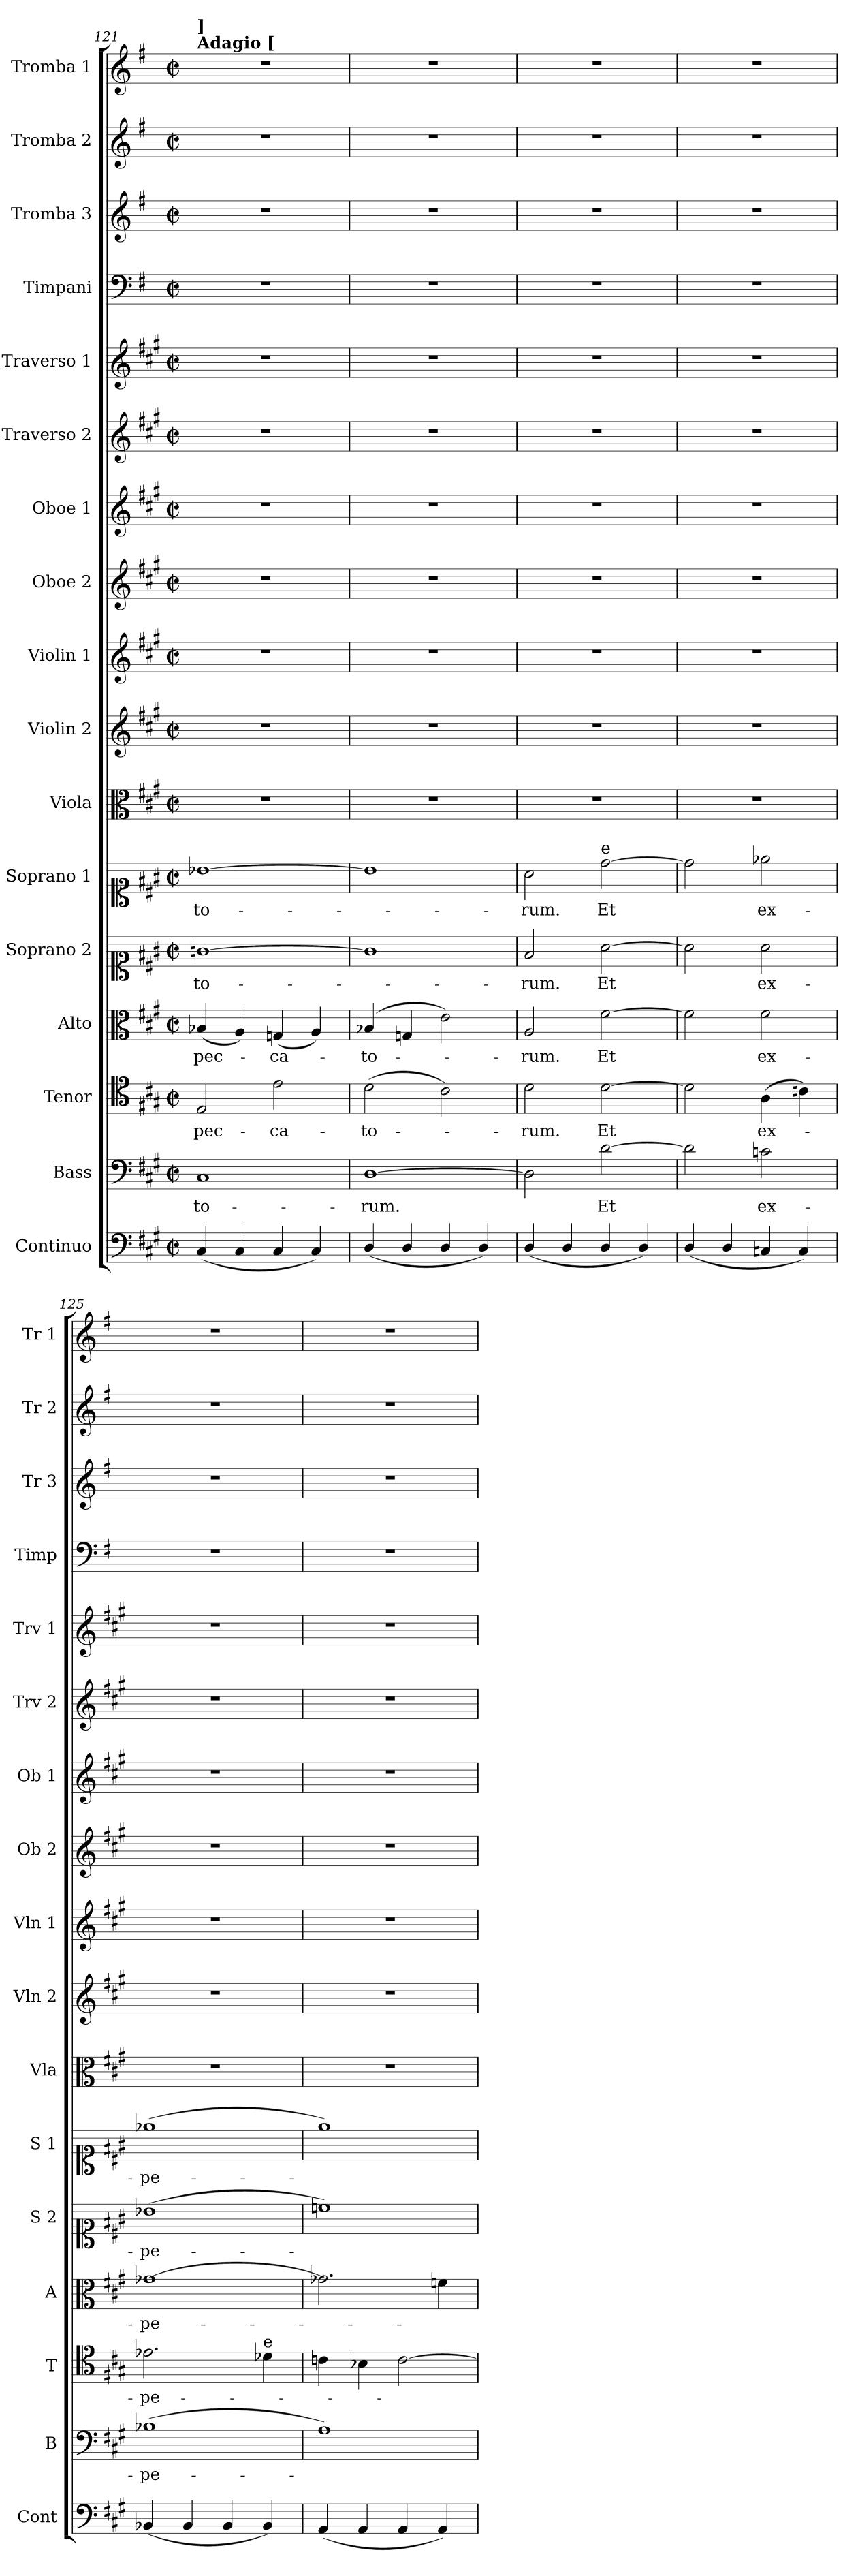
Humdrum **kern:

**kern	**kern	**text	**kern	**text	**kern	**text	**kern	**text	**kern	**text	**kern	**kern	**kern	**kern	**kern	**kern	**kern	**kern	**kern	**kern	**kern
*part17	*part16	*part16	*part15	*part15	*part14	*part14	*part13	*part13	*part12	*part12	*part11	*part10	*part9	*part8	*part7	*part6	*part5	*part4	*part3	*part2	*part1
*staff17	*staff16	*staff16	*staff15	*staff15	*staff14	*staff14	*staff13	*staff13	*staff12	*staff12	*staff11	*staff10	*staff9	*staff8	*staff7	*staff6	*staff5	*staff4	*staff3	*staff2	*staff1
*I"Continuo	*I"Bass	*	*I"Tenor	*	*I"Alto	*	*I"Soprano 2	*	*I"Soprano 1	*	*I"Viola	*I"Violin 2	*I"Violin 1	*I"Oboe 2	*I"Oboe 1	*I"Traverso 2	*I"Traverso 1	*I"Timpani	*I"Tromba 3	*I"Tromba 2	*I"Tromba 1
*I'Cont	*I'B	*	*I'T	*	*I'A	*	*I'S 2	*	*I'S 1	*	*I'Vla	*I'Vln 2	*I'Vln 1	*I'Ob 2	*I'Ob 1	*I'Trv 2	*I'Trv 1	*I'Timp	*I'Tr 3	*I'Tr 2	*I'Tr 1
!!LO:PB:g=z
*clefF4	*clefF4	*	*clefC4	*	*clefC3	*	*clefC1	*	*clefC1	*	*clefC3	*clefG2	*clefG2	*clefG2	*clefG2	*clefG2	*clefG2	*clefF4	*clefG2	*clefG2	*clefG2
*	*	*	*	*	*	*	*	*	*	*	*	*	*	*	*	*	*	*ITrd-1c-2	*ITrd-1c-2	*ITrd-1c-2	*ITrd-1c-2
*k[f#c#g#]	*k[f#c#g#]	*	*k[f#c#g#]	*	*k[f#c#g#]	*	*k[f#c#g#]	*	*k[f#c#g#]	*	*k[f#c#g#]	*k[f#c#g#]	*k[f#c#g#]	*k[f#c#g#]	*k[f#c#g#]	*k[f#c#g#]	*k[f#c#g#]	*k[f#c#g#]	*k[f#c#g#]	*k[f#c#g#]	*k[f#c#g#]
*M2/2	*M2/2	*	*M2/2	*	*M2/2	*	*M2/2	*	*M2/2	*	*M2/2	*M2/2	*M2/2	*M2/2	*M2/2	*M2/2	*M2/2	*M2/2	*M2/2	*M2/2	*M2/2
*met(c|)	*met(c|)	*	*met(c|)	*	*met(c|)	*	*met(c|)	*	*met(c|)	*	*met(c|)	*met(c|)	*met(c|)	*met(c|)	*met(c|)	*met(c|)	*met(c|)	*met(c|)	*met(c|)	*met(c|)	*met(c|)
*MM78	*MM78	*	*MM78	*	*MM78	*	*MM78	*	*MM78	*	*MM78	*MM78	*MM78	*MM78	*MM78	*MM78	*MM78	*MM78	*MM78	*MM78	*MM78
=121	=121	=121	=121	=121	=121	=121	=121	=121	=121	=121	=121	=121	=121	=121	=121	=121	=121	=121	=121	=121	=121
!	!	!	!	!	!	!	!	!	!	!	!	!	!	!	!	!	!	!	!	!	!LO:TX:a:B:t=Adagio [
!	!	!	!	!	!	!	!	!	!	!	!	!	!	!	!	!	!	!	!	!	!LO:TX:a:B:t=]
!	!	!LO:LY:b	!	!LO:LY:b	!	!LO:LY:b	!	!LO:LY:b	!	!LO:LY:b	!	!	!	!	!	!	!	!	!	!	!
(4C#/	1C#	-to-	2E/	pec-	(4B-X/	pec-	[1gn	-to-	[1b-X	-to-	1r	1r	1r	1r	1r	1r	1r	1r	1r	1r	1r
4C#/	.	.	.	.	4A/)	.	.	.	.	.	.	.	.	.	.	.	.	.	.	.	.
!	!	!	!	!LO:LY:b	!	!LO:LY:b	!	!	!	!	!	!	!	!	!	!	!	!	!	!	!
4C#/	.	.	2e\	-ca-	(4Gn/	-ca-	.	.	.	.	.	.	.	.	.	.	.	.	.	.	.
4C#/)	.	.	.	.	4A/)	.	.	.	.	.	.	.	.	.	.	.	.	.	.	.	.
=122	=122	=122	=122	=122	=122	=122	=122	=122	=122	=122	=122	=122	=122	=122	=122	=122	=122	=122	=122	=122	=122
!	!	!LO:LY:b	!	!LO:LY:b	!	!LO:LY:b	!	!	!	!	!	!	!	!	!	!	!	!	!	!	!
(4D/	[1D	-rum.	(2d\	-to-	(4B-X/	-to-	1g]	.	1b-]	.	1r	1r	1r	1r	1r	1r	1r	1r	1r	1r	1r
4D/	.	.	.	.	4Gn/	.	.	.	.	.	.	.	.	.	.	.	.	.	.	.	.
4D/	.	.	2c#\)	.	2e\)	.	.	.	.	.	.	.	.	.	.	.	.	.	.	.	.
4D/)	.	.	.	.	.	.	.	.	.	.	.	.	.	.	.	.	.	.	.	.	.
=123	=123	=123	=123	=123	=123	=123	=123	=123	=123	=123	=123	=123	=123	=123	=123	=123	=123	=123	=123	=123	=123
!	!	!	!	!LO:LY:b	!	!LO:LY:b	!	!LO:LY:b	!	!LO:LY:b	!	!	!	!	!	!	!	!	!	!	!
(4D/	2D\]	.	2d\	-rum.	2A/	-rum.	2f#/	-rum.	2a\	-rum.	1r	1r	1r	1r	1r	1r	1r	1r	1r	1r	1r
4D/	.	.	.	.	.	.	.	.	.	.	.	.	.	.	.	.	.	.	.	.	.
!	!	!	!	!	!	!	!	!	!LO:TX:a:t=e	!	!	!	!	!	!	!	!	!	!	!	!
!	!	!LO:LY:b	!	!LO:LY:b	!	!LO:LY:b	!	!LO:LY:b	!	!LO:LY:b	!	!	!	!	!	!	!	!	!	!	!
4D/	[2d\	Et	[2d\	Et	[2f#\	Et	[2a\	Et	[2dd\	Et	.	.	.	.	.	.	.	.	.	.	.
4D/)	.	.	.	.	.	.	.	.	.	.	.	.	.	.	.	.	.	.	.	.	.
=124	=124	=124	=124	=124	=124	=124	=124	=124	=124	=124	=124	=124	=124	=124	=124	=124	=124	=124	=124	=124	=124
(4D/	2d\]	.	2d\]	.	2f#\]	.	2a\]	.	2dd\]	.	1r	1r	1r	1r	1r	1r	1r	1r	1r	1r	1r
4D/	.	.	.	.	.	.	.	.	.	.	.	.	.	.	.	.	.	.	.	.	.
!	!	!LO:LY:b	!	!LO:LY:b	!	!LO:LY:b	!	!LO:LY:b	!	!LO:LY:b	!	!	!	!	!	!	!	!	!	!	!
4Cn/	2cn\	ex-	(4A\	ex-	2f#\	ex-	2a\	ex-	2ee-X\	ex-	.	.	.	.	.	.	.	.	.	.	.
4C/)	.	.	4cn\)	.	.	.	.	.	.	.	.	.	.	.	.	.	.	.	.	.	.
=125	=125	=125	=125	=125	=125	=125	=125	=125	=125	=125	=125	=125	=125	=125	=125	=125	=125	=125	=125	=125	=125
!	!	!LO:LY:b	!	!LO:LY:b	!	!LO:LY:b	!	!LO:LY:b	!	!LO:LY:b	!	!	!	!	!	!	!	!	!	!	!
(4BB-X/	(1B-X	-pe-	2.e-X\	-pe-	[1g-X	-pe-	(1b-X	-pe-	(1ee-X	-pe-	1r	1r	1r	1r	1r	1r	1r	1r	1r	1r	1r
4BB-/	.	.	.	.	.	.	.	.	.	.	.	.	.	.	.	.	.	.	.	.	.
4BB-/	.	.	.	.	.	.	.	.	.	.	.	.	.	.	.	.	.	.	.	.	.
!	!	!	!LO:TX:a:t=e	!	!	!	!	!	!	!	!	!	!	!	!	!	!	!	!	!	!
4BB-/)	.	.	4d-X\	.	.	.	.	.	.	.	.	.	.	.	.	.	.	.	.	.	.
=126	=126	=126	=126	=126	=126	=126	=126	=126	=126	=126	=126	=126	=126	=126	=126	=126	=126	=126	=126	=126	=126
(4AA/	1A)	.	4cn\	.	2.g-X\]	.	1ccn)	.	1ee)	.	1r	1r	1r	1r	1r	1r	1r	1r	1r	1r	1r
4AA/	.	.	4B-X\	.	.	.	.	.	.	.	.	.	.	.	.	.	.	.	.	.	.
4AA/	.	.	[2c\	.	.	.	.	.	.	.	.	.	.	.	.	.	.	.	.	.	.
4AA/)	.	.	.	.	4fn\	.	.	.	.	.	.	.	.	.	.	.	.	.	.	.	.
=	=	=	=	=	=	=	=	=	=	=	=	=	=	=	=	=	=	=	=	=	=
*-	*-	*-	*-	*-	*-	*-	*-	*-	*-	*-	*-	*-	*-	*-	*-	*-	*-	*-	*-	*-	*-
